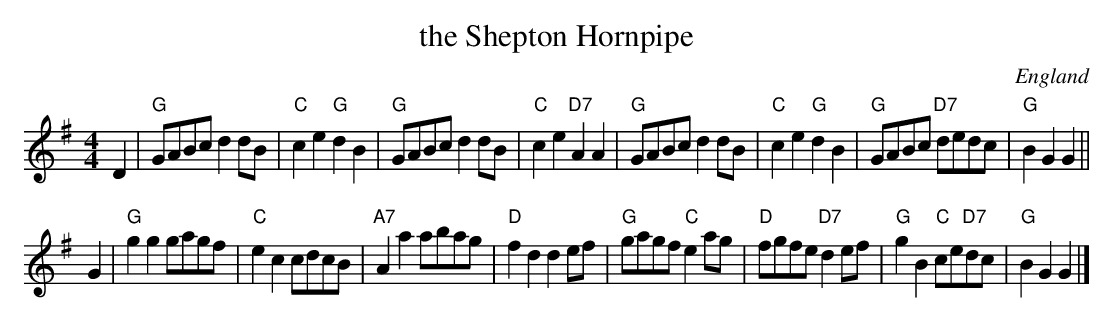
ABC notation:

X:1
T: the Shepton Hornpipe
O: England
M: 4/4
L: 1/8
K: G
D2 |\
"G"GABc d2dB | "C"c2e2 "G"d2B2 | "G"GABc d2dB | "C"c2e2  "D7"A2A2 |\
"G"GABc d2dB | "C"c2e2 "G"d2B2 | "G"GABc "D7"dedc | "G"B2G2 G2 ||
G2 |\
"G"g2g2 gagf | "C"e2c2 cdcB | "A7"A2a2 abag | "D"f2d2 d2ef |\
"G"gagf "C"e2ag | "D"fgfe "D7"d2ef | "G"g2B2 "C"ce"D7"dc | "G"B2G2 G2 |]
